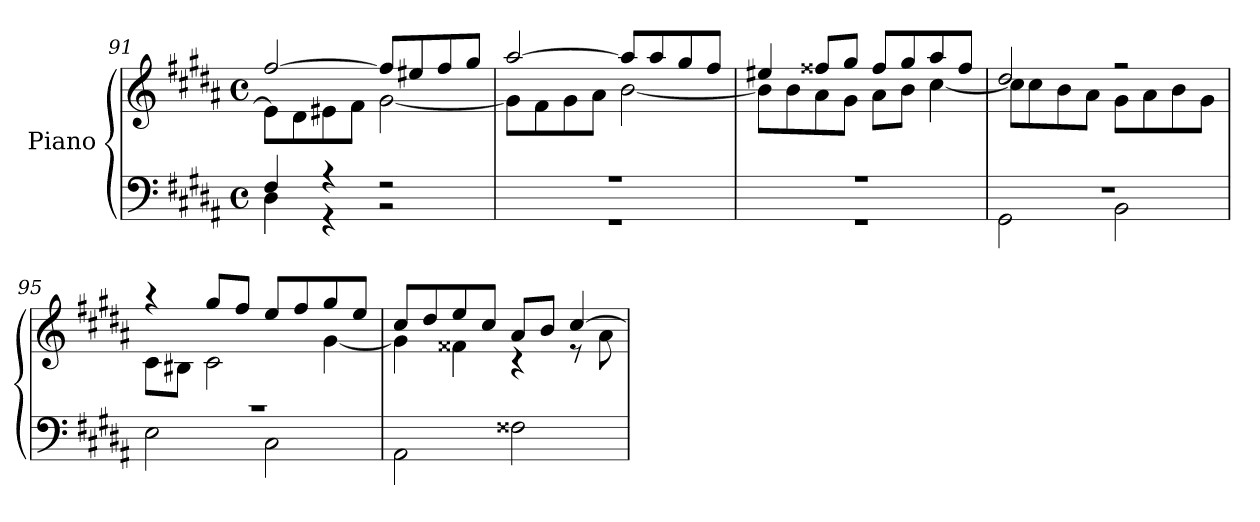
**kern	**kern
*part1	*part1
*staff2	*staff1
*I"Piano	*
*clefF4	*clefG2
*k[f#c#g#d#a#]	*k[f#c#g#d#a#]
*B:	*B:
*M4/4	*M4/4
*met(c)	*met(c)
=91	=91
*^	*^
4F#/	4D#\	[2ff#/	8e#L]
.	.	.	8d#
4r	4r	.	8e#
.	.	.	8f#J
2r	2r	8ff#L]	[2g#\
.	.	8ee#X	.
.	.	8ff#	.
.	.	8gg#J	.
!!LO:LB:g=z	!!
=92	=92	=92	=92
1r	1r	[2aa#/	8g#\L]
.	.	.	8f#\
.	.	.	8g#\
.	.	.	8a#\J
.	.	8aa#L]	[2b\
.	.	8aa#	.
.	.	8gg#	.
.	.	8ff#J	.
=93	=93	=93	=93
1r	1r	4ee#X/	8bL]
.	.	.	8b
.	.	8ff##XL	8a#
.	.	8gg#J	8g#J
.	.	8ff##/L	8a#\L
.	.	8gg#/	8b\J
.	.	8aa#/	[4cc#\
.	.	8ff##/J	.
=94	=94	=94	=94
1r	2GG#\	2dd#/	8cc#\L]
.	.	.	8cc#\
.	.	.	8b\
.	.	.	8a#\J
.	2BB\	2r	8g#\L
.	.	.	8a#\
.	.	.	8b\
.	.	.	8g#\J
=95	=95	=95	=95
1r	2E\	4r	8c#\L
.	.	.	8B#X\J
.	.	8gg#/L	2c#\
.	.	8ff#/J	.
.	2C#\	8ee/L	.
.	.	8ff#/	.
.	.	8gg#/	[4g#\
.	.	8ee/J	.
!!LO:LB:g=z	!!
=96	=96	=96	=96
1ryy	2AA#\	8cc#/L	4g#\]
.	.	8dd#/	.
.	.	8ee/	4f##X\
.	.	8cc#/J	.
.	2F##X\	8a#L	4r
.	.	8bJ	.
.	.	[4cc#/	8r
.	.	.	8a#
*v	*v	*	*
*	*v	*v
=	=
*-	*-
